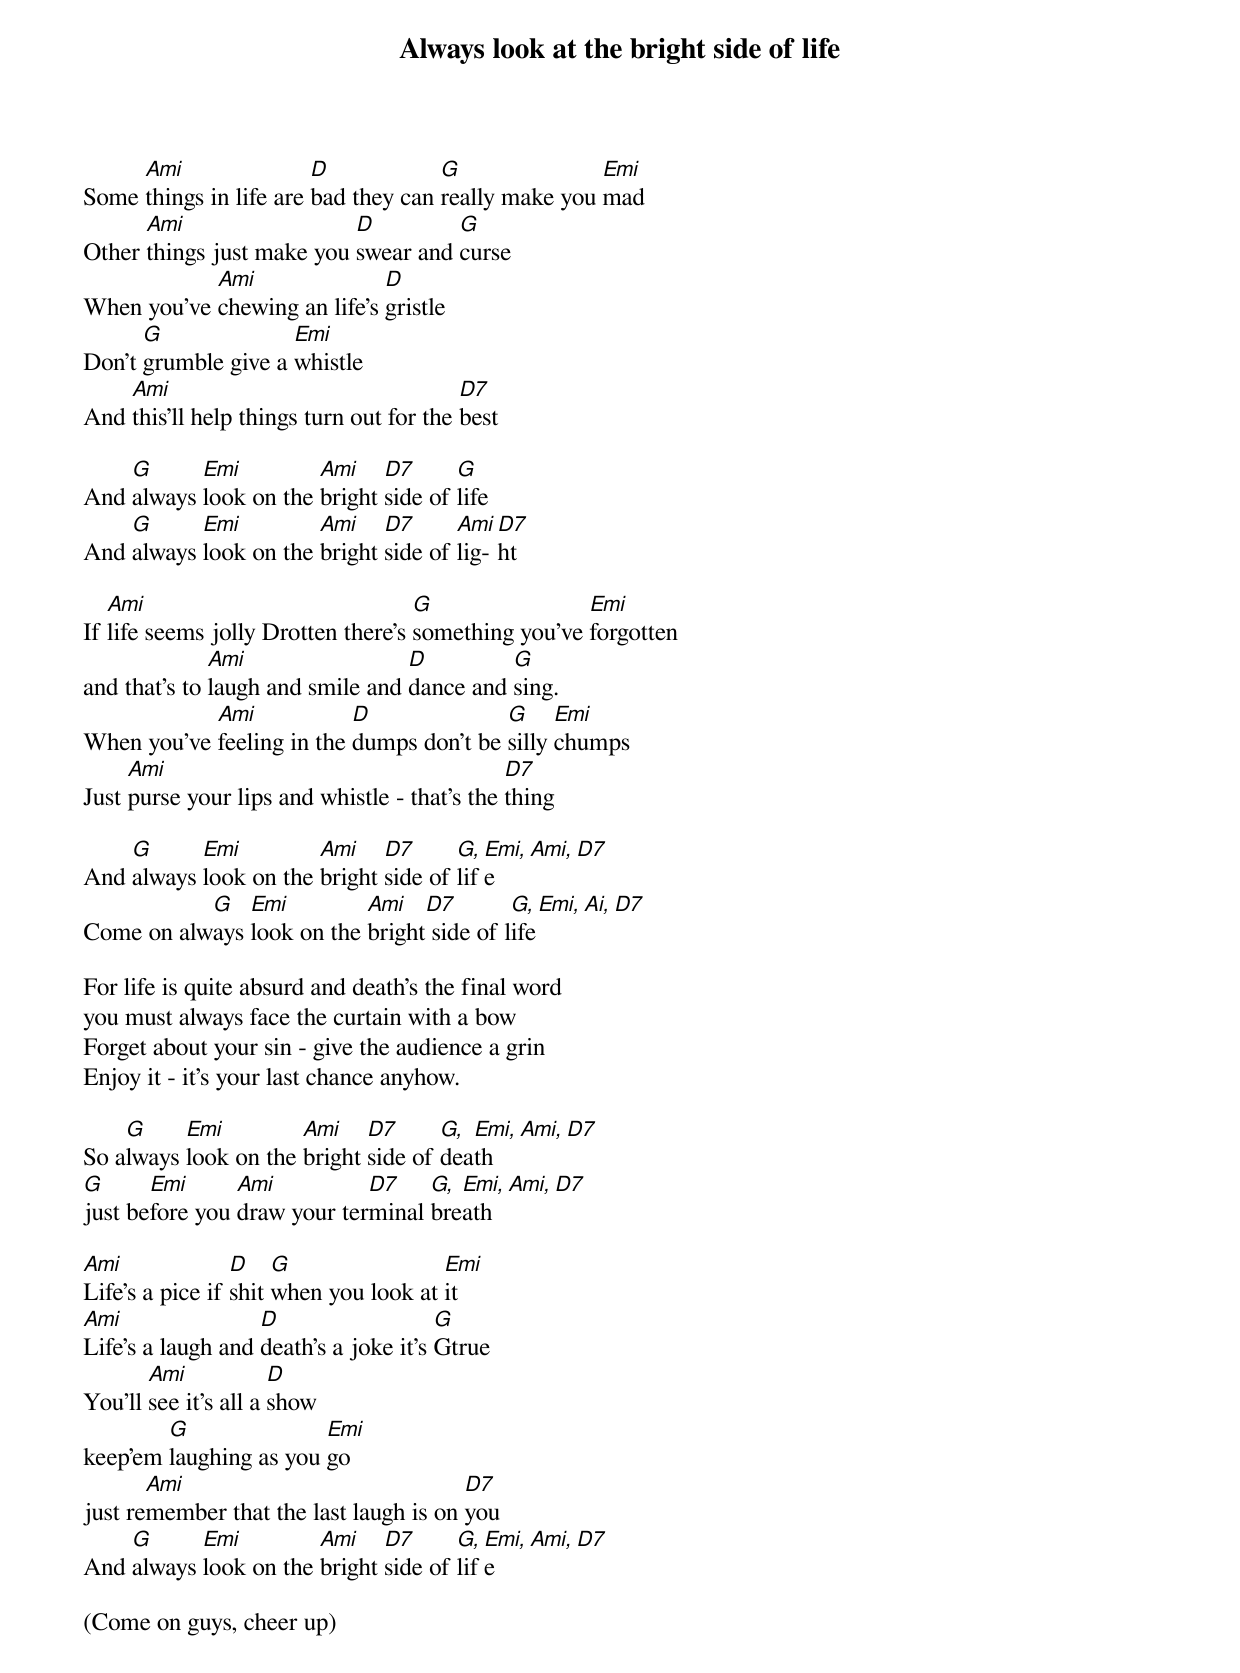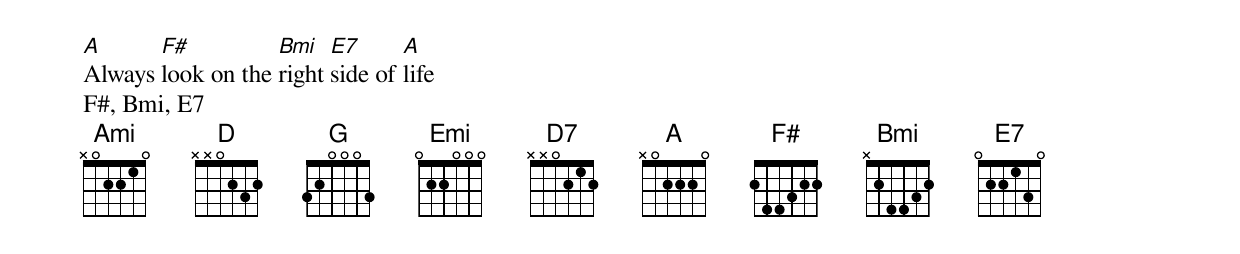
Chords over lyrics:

Always look at the bright side of life

     Ami                D            G               Emi
Some things in life are bad they can really make you mad
      Ami                  D         G
Other things just make you swear and curse
            Ami               D
When you've chewing an life's gristle
      G              Emi
Don't grumble give a whistle
    Ami                                  D7
And this'll help things turn out for the best

    G      Emi         Ami    D7      G
And always look on the bright side of life
    G      Emi         Ami    D7      Ami D7
And always look on the bright side of lig-ht

   Ami                              G                Emi
If life seems jolly Drotten there's something you've forgotten
              Ami                 D         G
and that's to laugh and smile and dance and sing.
            Ami            D              G     Emi
When you've feeling in the dumps don't be silly chumps
     Ami                                      D7
Just purse your lips and whistle - that's the thing

    G      Emi         Ami    D7      G, Emi, Ami, D7
And always look on the bright side of life
           G   Emi         Ami   D7        G, Emi, Ai, D7
Come on always look on the bright side of life

For life is quite absurd and death's the final word
you must always face the curtain with a bow
Forget about your sin - give the audience a grin
Enjoy it - it's your last chance anyhow.

    G     Emi         Ami    D7      G, Emi, Ami, D7
So always look on the bright side of death
G      Emi      Ami          D7    G, Emi, Ami, D7
just before you draw your terminal breath

Ami              D    G                Emi
Life's a pice if shit when you look at it
Ami                D                   G
Life's a laugh and death's a joke it's Gtrue
       Ami            D
You'll see it's all a show
        G               Emi
keep'em laughing as you go
       Ami                              D7
just remember that the last laugh is on you
    G      Emi         Ami    D7      G, Emi, Ami, D7
And always look on the bright side of life

(Come on guys, cheer up)
A      F#          Bmi   E7      A
Always look on the right side of life
F#, Bmi, E7
